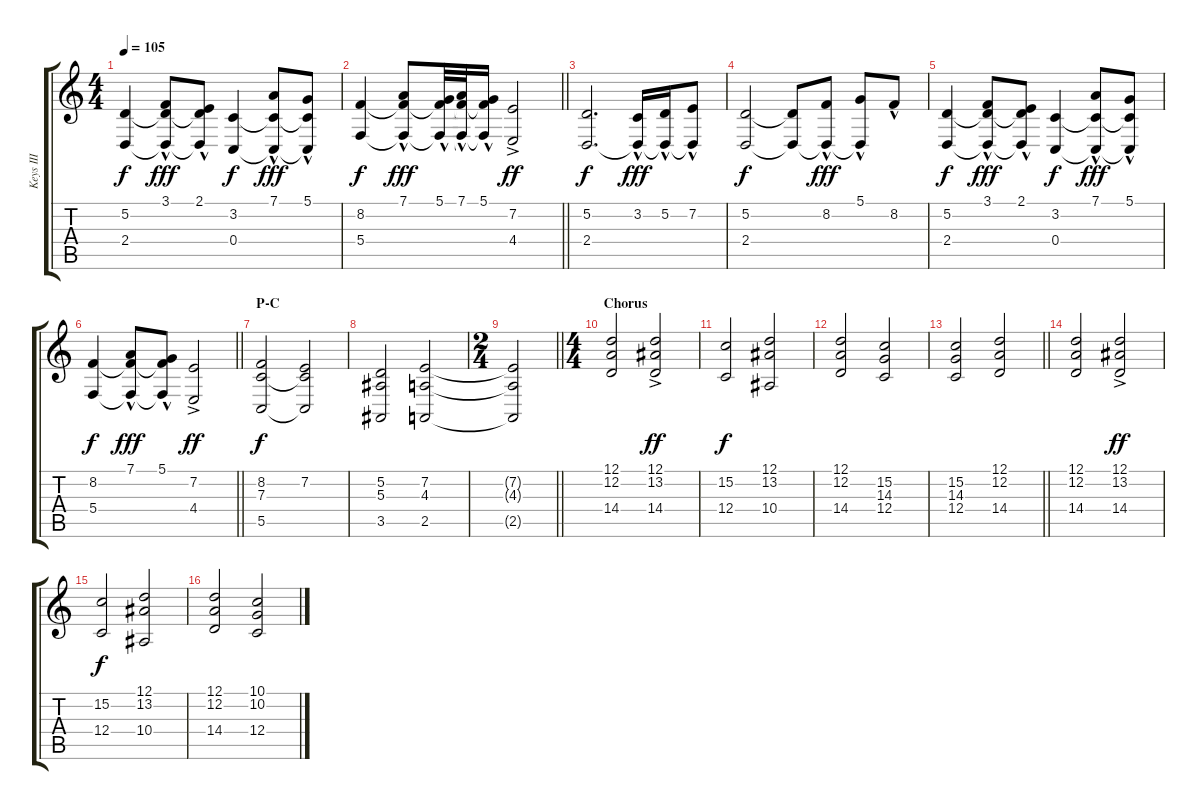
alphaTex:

\track ("Keys III" "Keys III") {instrument choiraahs}
\staff {score tabs}
\tuning (D4 A3 F3 C3 G2 D2) {hide}
\ts (4 4)
\tempo 105
\clef g2
\ks c
(5.2 2.4).4{dy f} (3.1{hac} 5.2{t} 2.4{t}).8{dy fff} (2.1{hac} 5.2{t} 2.4{t}).8 (3.2 0.4).4{dy f} (7.1{hac} 3.2{t} 0.4{t}).8{dy fff} (5.1{hac} 3.2{t} 0.4{t}).8 |
\barLineRight lightlight
(8.2 5.4).4{dy f} (7.1{hac} 8.2{t} 5.4{t}).8{dy fff} (5.1{hac} 8.2{t} 5.4{t}).32 (7.1{hac} 8.2{t} 5.4{t}).32 (5.1{hac} 8.2{t} 5.4{t}).16 (7.2{ac} 4.4{ac}).2{dy ff} |
\section ("" "")
(5.2 2.4).2{d dy f} (3.2{hac} 2.4{t}).16{dy fff} (5.2{hac} 2.4{t}).16 (7.2{hac} 2.4{t}).8 |
(5.2 2.4).2{dy f} (5.2{t} 2.4{t}).8 (8.2{hac} 2.4{t}).8{dy fff} (5.1{hac} 2.4{t}).8 8.2{hac}.8 |
(5.2 2.4).4{dy f} (3.1{hac} 5.2{t} 2.4{t}).8{dy fff} (2.1{hac} 5.2{t} 2.4{t}).8 (3.2 0.4).4{dy f} (7.1{hac} 3.2{t} 0.4{t}).8{dy fff} (5.1{hac} 3.2{t} 0.4{t}).8 |
\barLineRight lightlight
(8.2 5.4).4{dy f} (7.1{hac} 8.2{t} 5.4{t}).8{dy fff} (5.1{hac} 8.2{t} 5.4{t}).8 (7.2{ac} 4.4{ac}).2{dy ff} |
\section ("" "P-C")
(8.2 7.3 5.5).2{dy f volume 8 instrument choiraahs} (7.2 7.3{t} 5.5{t}).2 |
(5.2 5.3 3.5).2 (7.2 4.3 2.5).2 |
\ts (2 4)
\barLineRight lightlight
(7.2{t} 4.3{t} 2.5{t}).2 |
\ts (4 4)
\section ("" "Chorus")
(12.1 12.2 14.4).2 (12.1 13.2{ac} 14.4).2{dy ff} |
(15.2 12.4).2{dy f} (12.1 13.2 10.4).2 |
(12.1 12.2 14.4).2 (15.2 14.3 12.4).2 |
\barLineRight lightlight
(15.2 14.3 12.4).2 (12.1 12.2 14.4).2 |
\section ("" "")
(12.1 12.2 14.4).2 (12.1 13.2{ac} 14.4).2{dy ff} |
(15.2 12.4).2{dy f} (12.1 13.2 10.4).2 |
(12.1 12.2 14.4).2 (10.1 10.2 12.4).2
